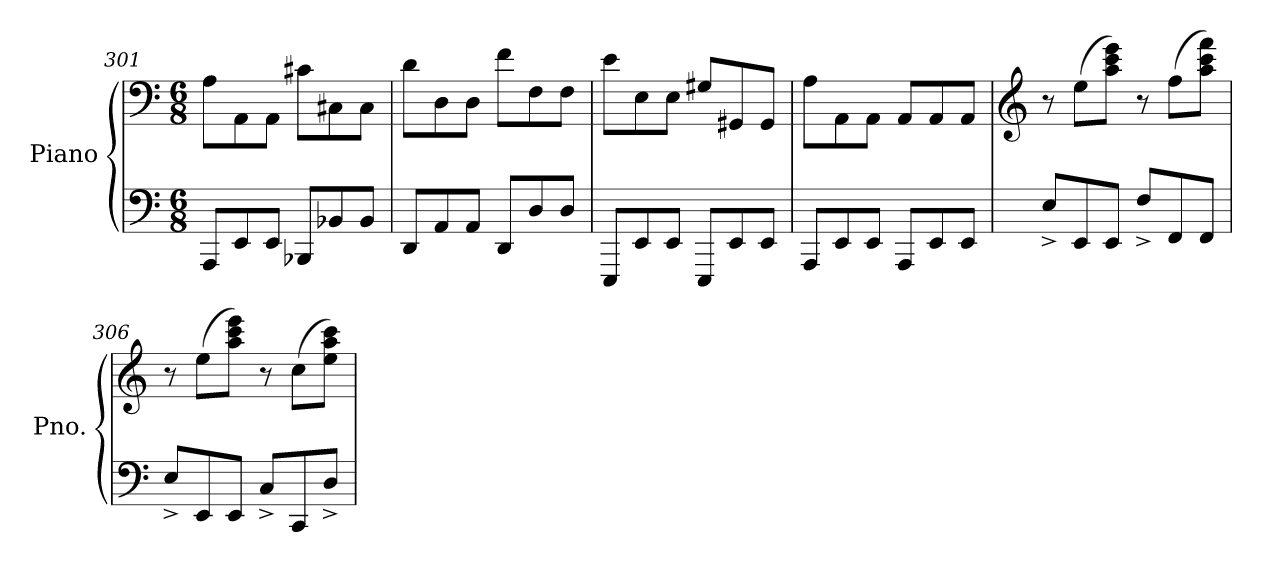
**kern	**kern
*part1	*part1
*staff2	*staff1
*I"Piano	*
*I'Pno.	*
*clefF4	*clefF4
*k[]	*k[]
*M6/8	*M6/8
=301	=301
8AAA/L	8A\L
8EE/	8AA\
8EE/J	8AA\J
8BBB-X/L	8c#X\L
8BB-X/	8C#X\
8BB-/J	8C#\J
=302	=302
8DD/L	8d\L
8AA/	8D\
8AA/J	8D\J
8DD/L	8f\L
8D/	8F\
8D/J	8F\J
=303	=303
8EEE/L	8e\L
8EE/	8E\
8EE/J	8E\J
8EEE/L	8G#X/L
8EE/	8GG#X/
8EE/J	8GG#/J
=304	=304
8AAA/L	8A\L
8EE/	8AA\
8EE/J	8AA\J
8AAA/L	8AA/L
8EE/	8AA/
8EE/J	8AA/J
=305	=305
*	*clefG2
8E^/L	8r
8EE/	(>8ee\L
8EE/J	8aa\ 8ccc\ 8eee\J)
8F^/L	8r
8FF/	(>8ff\L
8FF/J	8aa\ 8ccc\ 8fff\J)
!!LO:PB:g=z
=306	=306
8E^/L	8r
8EE/	(>8ee\L
8EE/J	8aa\ 8ccc\ 8eee\J)
8C^/L	8r
8CC/	(>8cc\L
8D^/J	8ee\ 8aa\ 8ccc\J)
=	=
*-	*-
